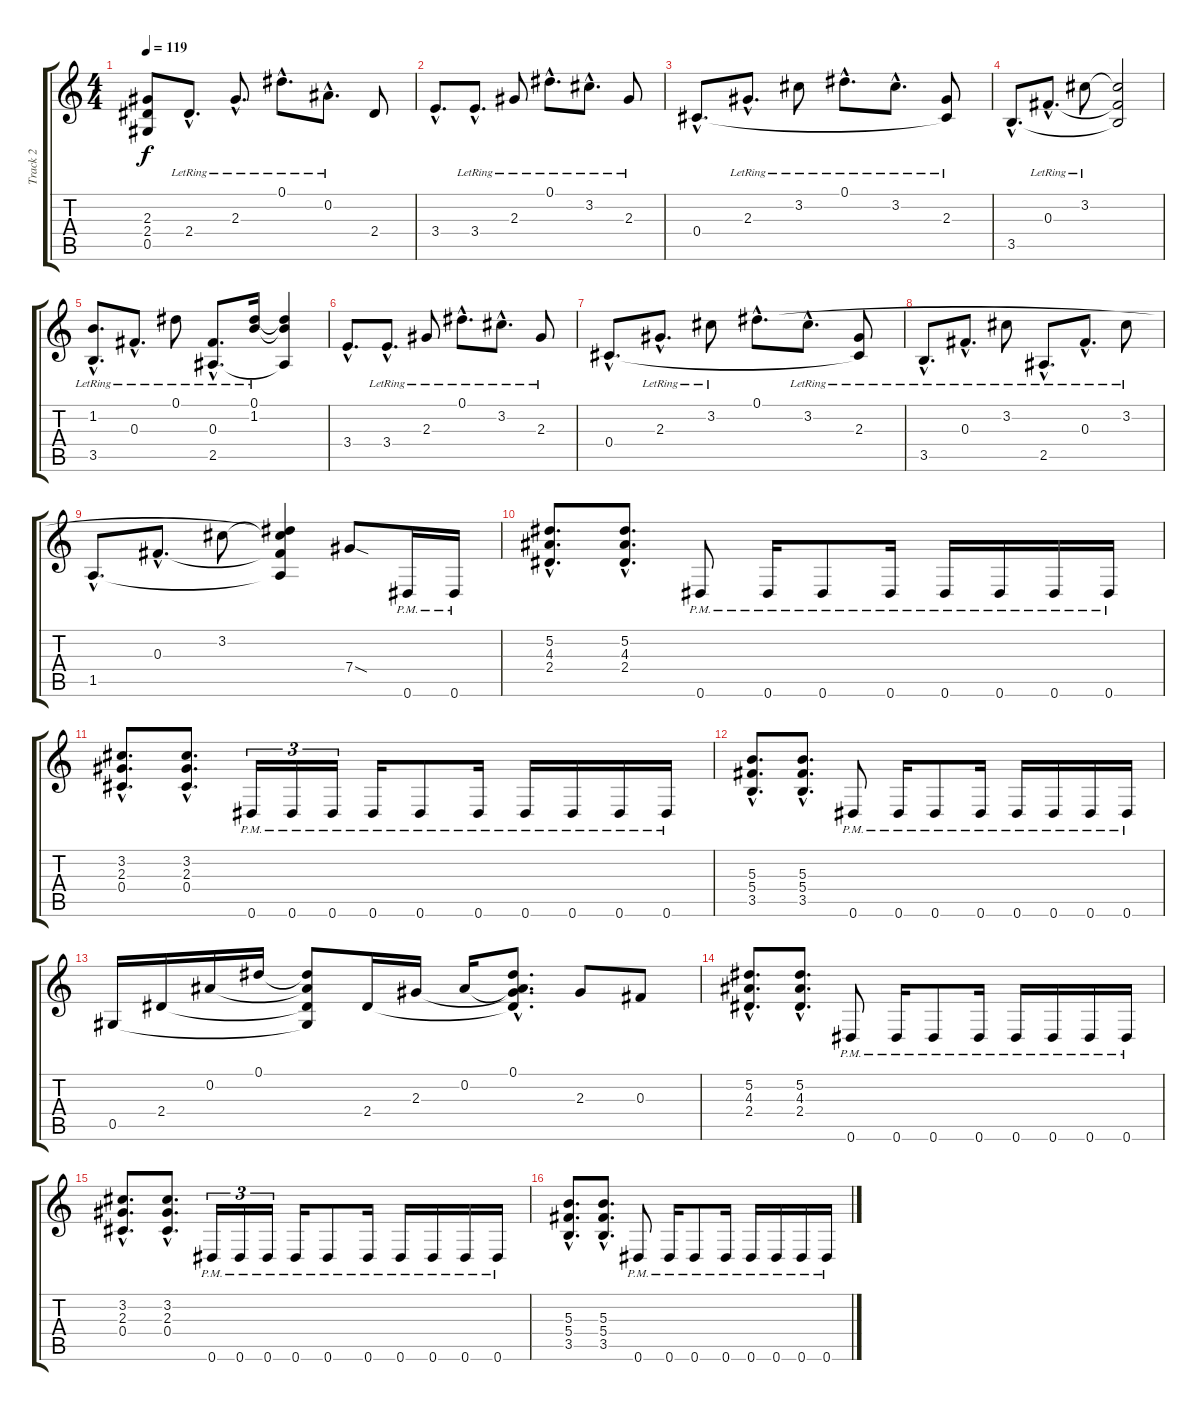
\track ("Track 2" "Track 2") {instrument overdrivenguitar}
\staff {score tabs}
\tuning (Eb4 Bb3 Gb3 Db3 Ab2 Eb2) {hide}
\ts (4 4)
\tempo 119
\clef g2
\ks c
(2.3{t} 2.4{t} 0.5{t}).8{dy f} 2.4{hac lr}.8{d} 2.3{hac lr}.8{d} 0.1{hac lr}.8{d} 0.2{hac lr}.8{d} 2.4.8 |
3.4{hac}.8{d} 3.4{hac lr}.8{d} 2.3{lr}.8 0.1{hac lr}.8{d} 3.2{hac lr}.8{d} 2.3{lr}.8 |
0.4{hac}.8{d} 2.3{hac lr}.8{d} 3.2{lr}.8 0.1{hac lr}.8{d} 3.2{hac lr}.8{d} (2.3{lr} 0.4{t}).8 |
3.5{hac}.8{d} 0.3{hac lr}.8{d} 3.2{lr}.8 (3.2{t} 0.3{t} 3.5{t}).2 |
(1.2{hac lr} 3.5{hac lr}).8{d} 0.3{hac lr}.8{d} 0.1{lr}.8 (0.3{hac lr} 2.5{hac}).8{d} (0.1{lr} 1.2{lr}).16 (0.1{t} 1.2{t} 2.5{t}).4 |
3.4{hac}.8{d} 3.4{hac lr}.8{d} 2.3{lr}.8 0.1{hac lr}.8{d} 3.2{hac lr}.8{d} 2.3{lr}.8 |
0.4{hac}.8{d} 2.3{hac lr}.8{d} 3.2{lr}.8 0.1{hac}.8{d} 3.2{hac lr}.8{d} (2.3{lr} 0.4{t}).8 |
3.5{hac lr}.8{d} 0.3{hac lr}.8{d} 3.2{lr}.8 2.5{hac lr}.8{d} 0.3{hac lr}.8{d} 3.2{lr}.8 |
1.5{hac}.8{d} 0.3{hac}.8{d} 3.2.8 (0.1{t} 3.2{t} 0.3{t} 1.5{t}).4 7.4{sod}.8 0.6{pm}.16 0.6{pm}.16 |
(5.2{hac} 4.3{hac} 2.4{hac}).8{d} (5.2{hac} 4.3{hac} 2.4{hac}).8{d} 0.6{pm}.8 0.6{pm}.16 0.6{pm}.8 0.6{pm}.16 0.6{pm}.16 0.6{pm}.16 0.6{pm}.16 0.6{pm}.16 |
(3.2{hac} 2.3{hac} 0.4{hac}).8{d} (3.2{hac} 2.3{hac} 0.4{hac}).8{d} 0.6{pm}.16{tu (3 2)} 0.6{pm}.16{tu (3 2)} 0.6{pm}.16{tu (3 2)} 0.6{pm}.16 0.6{pm}.8 0.6{pm}.16 0.6{pm}.16 0.6{pm}.16 0.6{pm}.16 0.6{pm}.16 |
(5.3{hac} 5.4{hac} 3.5{hac}).8{d} (5.3{hac} 5.4{hac} 3.5{hac}).8{d} 0.6{pm}.8 0.6{pm}.16 0.6{pm}.8 0.6{pm}.16 0.6{pm}.16 0.6{pm}.16 0.6{pm}.16 0.6{pm}.16 |
0.5.16 2.4.16 0.2.16 0.1.16 (0.1{t} 0.2{t} 2.4{t} 0.5{t}).8 2.4.16 2.3.16 0.2.16 (0.1{hac} 0.2{hac t} 2.3{hac t} 2.4{hac t}).8{d} 2.3.8 0.3.8 |
(5.2{hac} 4.3{hac} 2.4{hac}).8{d} (5.2{hac} 4.3{hac} 2.4{hac}).8{d} 0.6{pm}.8 0.6{pm}.16 0.6{pm}.8 0.6{pm}.16 0.6{pm}.16 0.6{pm}.16 0.6{pm}.16 0.6{pm}.16 |
(3.2{hac} 2.3{hac} 0.4{hac}).8{d} (3.2{hac} 2.3{hac} 0.4{hac}).8{d} 0.6{pm}.16{tu (3 2)} 0.6{pm}.16{tu (3 2)} 0.6{pm}.16{tu (3 2)} 0.6{pm}.16 0.6{pm}.8 0.6{pm}.16 0.6{pm}.16 0.6{pm}.16 0.6{pm}.16 0.6{pm}.16 |
(5.3{hac} 5.4{hac} 3.5{hac}).8{d} (5.3{hac} 5.4{hac} 3.5{hac}).8{d} 0.6{pm}.8 0.6{pm}.16 0.6{pm}.8 0.6{pm}.16 0.6{pm}.16 0.6{pm}.16 0.6{pm}.16 0.6{pm}.16
